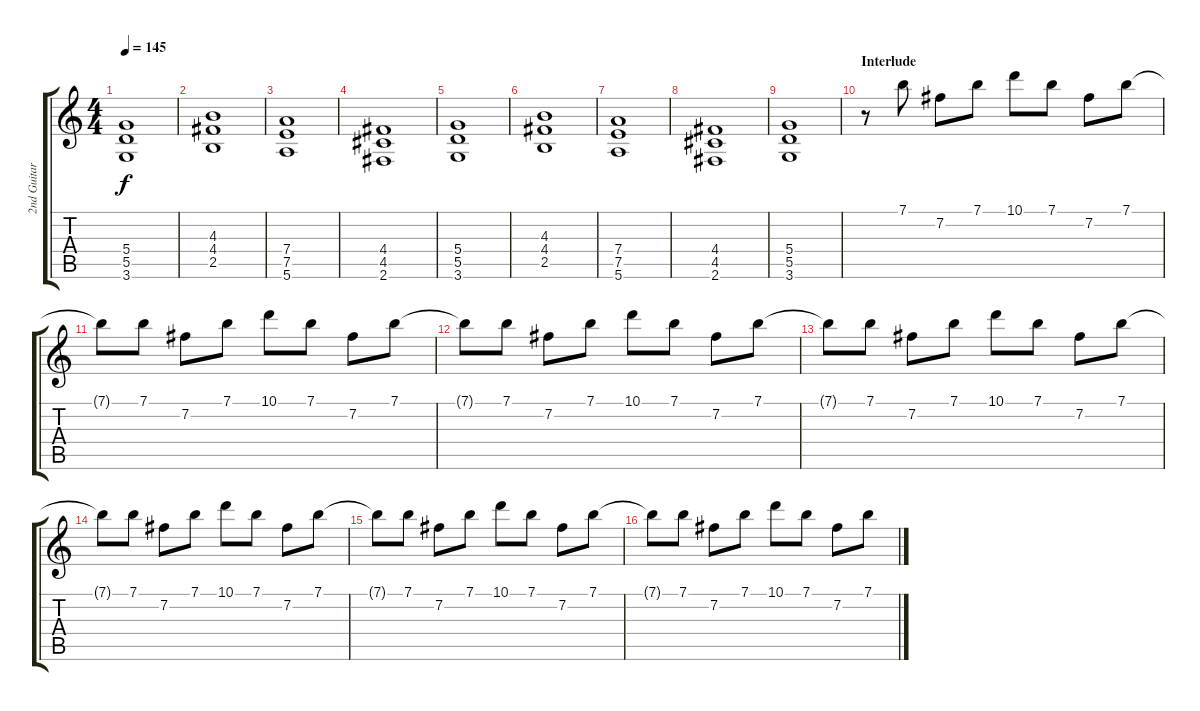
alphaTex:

\track ("2nd Guitar" "2nd Guitar") {instrument acousticguitarsteel}
\staff {score tabs}
\tuning (E4 B3 G3 D3 A2 E2) {hide}
\ts (4 4)
\tempo 145
\clef g2
\ks c
(5.4 5.5 3.6).1{dy f} |
(4.3 4.4 2.5).1{instrument distortionguitar} |
(7.4 7.5 5.6).1 |
(4.4 4.5 2.6).1 |
(5.4 5.5 3.6).1 |
(4.3 4.4 2.5).1 |
(7.4 7.5 5.6).1 |
(4.4 4.5 2.6).1 |
(5.4 5.5 3.6).1 |
\section ("" "Interlude")
r.8{volume 9 instrument acousticguitarsteel} 7.1.8 7.2.8 7.1.8 10.1.8 7.1.8 7.2.8 7.1.8 |
7.1{t}.8 7.1.8 7.2.8 7.1.8 10.1.8 7.1.8 7.2.8 7.1.8 |
7.1{t}.8 7.1.8 7.2.8 7.1.8 10.1.8 7.1.8 7.2.8 7.1.8 |
7.1{t}.8 7.1.8 7.2.8 7.1.8 10.1.8 7.1.8 7.2.8 7.1.8 |
7.1{t}.8 7.1.8 7.2.8 7.1.8 10.1.8 7.1.8 7.2.8 7.1.8 |
7.1{t}.8 7.1.8 7.2.8 7.1.8 10.1.8 7.1.8 7.2.8 7.1.8 |
7.1{t}.8 7.1.8 7.2.8 7.1.8 10.1.8 7.1.8 7.2.8 7.1.8
